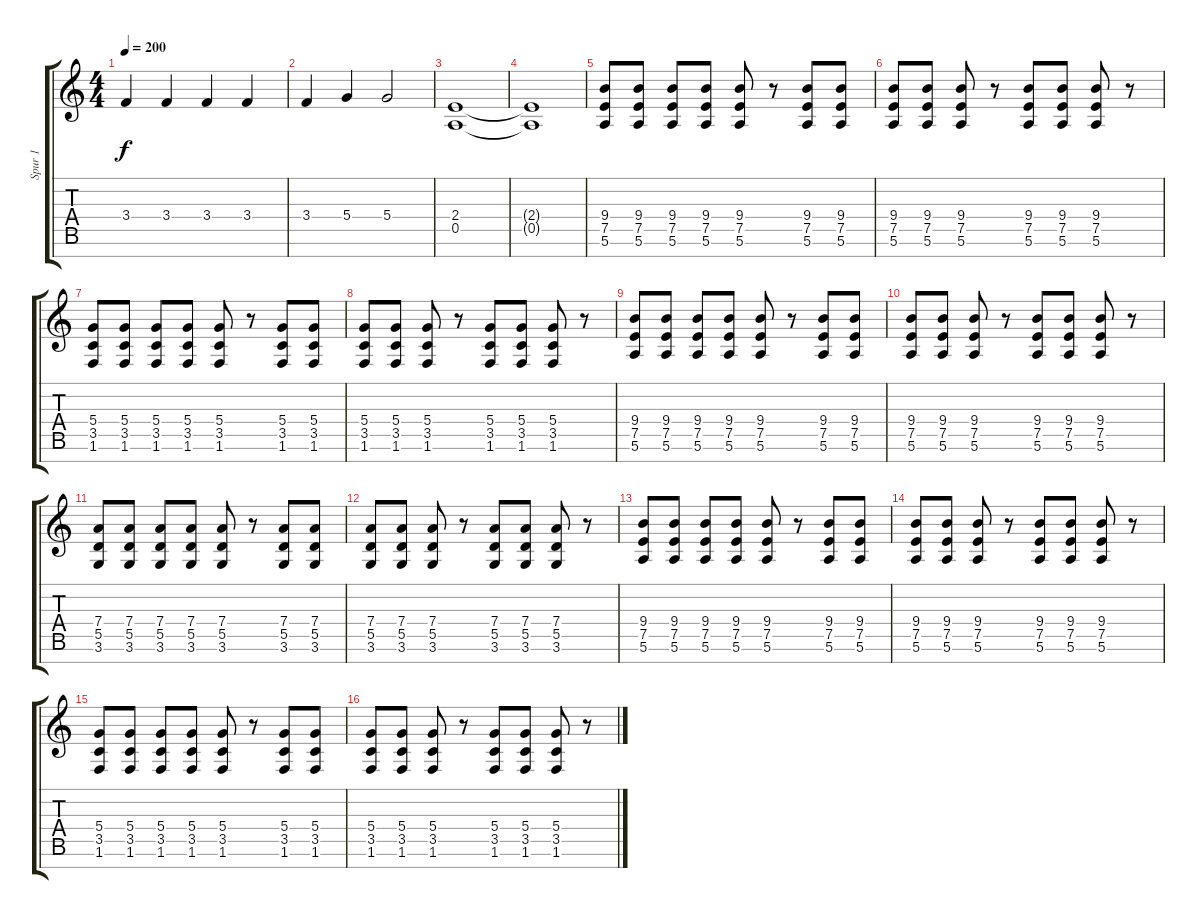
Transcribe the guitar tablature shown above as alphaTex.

\track ("Spur 1" "Spur 1") {instrument acousticguitarsteel}
\staff {score tabs}
\tuning (E4 B3 G3 D3 A2 E2 B1) {hide}
\ts (4 4)
\tempo 200
\clef g2
\ks c
3.4.4{dy f} 3.4.4 3.4.4 3.4.4 |
3.4.4 5.4.4 5.4.2 |
(2.4 0.5).1 |
(2.4{t} 0.5{t}).1 |
(9.4 7.5 5.6).8 (9.4 7.5 5.6).8 (9.4 7.5 5.6).8 (9.4 7.5 5.6).8 (9.4 7.5 5.6).8 r.8 (9.4 7.5 5.6).8 (9.4 7.5 5.6).8 |
(9.4 7.5 5.6).8 (9.4 7.5 5.6).8 (9.4 7.5 5.6).8 r.8 (9.4 7.5 5.6).8 (9.4 7.5 5.6).8 (9.4 7.5 5.6).8 r.8 |
(5.4 3.5 1.6).8 (5.4 3.5 1.6).8 (5.4 3.5 1.6).8 (5.4 3.5 1.6).8 (5.4 3.5 1.6).8 r.8 (5.4 3.5 1.6).8 (5.4 3.5 1.6).8 |
(5.4 3.5 1.6).8 (5.4 3.5 1.6).8 (5.4 3.5 1.6).8 r.8 (5.4 3.5 1.6).8 (5.4 3.5 1.6).8 (5.4 3.5 1.6).8 r.8 |
(9.4 7.5 5.6).8 (9.4 7.5 5.6).8 (9.4 7.5 5.6).8 (9.4 7.5 5.6).8 (9.4 7.5 5.6).8 r.8 (9.4 7.5 5.6).8 (9.4 7.5 5.6).8 |
(9.4 7.5 5.6).8 (9.4 7.5 5.6).8 (9.4 7.5 5.6).8 r.8 (9.4 7.5 5.6).8 (9.4 7.5 5.6).8 (9.4 7.5 5.6).8 r.8 |
(7.4 5.5 3.6).8 (7.4 5.5 3.6).8 (7.4 5.5 3.6).8 (7.4 5.5 3.6).8 (7.4 5.5 3.6).8 r.8 (7.4 5.5 3.6).8 (7.4 5.5 3.6).8 |
(7.4 5.5 3.6).8 (7.4 5.5 3.6).8 (7.4 5.5 3.6).8 r.8 (7.4 5.5 3.6).8 (7.4 5.5 3.6).8 (7.4 5.5 3.6).8 r.8 |
(9.4 7.5 5.6).8 (9.4 7.5 5.6).8 (9.4 7.5 5.6).8 (9.4 7.5 5.6).8 (9.4 7.5 5.6).8 r.8 (9.4 7.5 5.6).8 (9.4 7.5 5.6).8 |
(9.4 7.5 5.6).8 (9.4 7.5 5.6).8 (9.4 7.5 5.6).8 r.8 (9.4 7.5 5.6).8 (9.4 7.5 5.6).8 (9.4 7.5 5.6).8 r.8 |
(5.4 3.5 1.6).8 (5.4 3.5 1.6).8 (5.4 3.5 1.6).8 (5.4 3.5 1.6).8 (5.4 3.5 1.6).8 r.8 (5.4 3.5 1.6).8 (5.4 3.5 1.6).8 |
(5.4 3.5 1.6).8 (5.4 3.5 1.6).8 (5.4 3.5 1.6).8 r.8 (5.4 3.5 1.6).8 (5.4 3.5 1.6).8 (5.4 3.5 1.6).8 r.8
